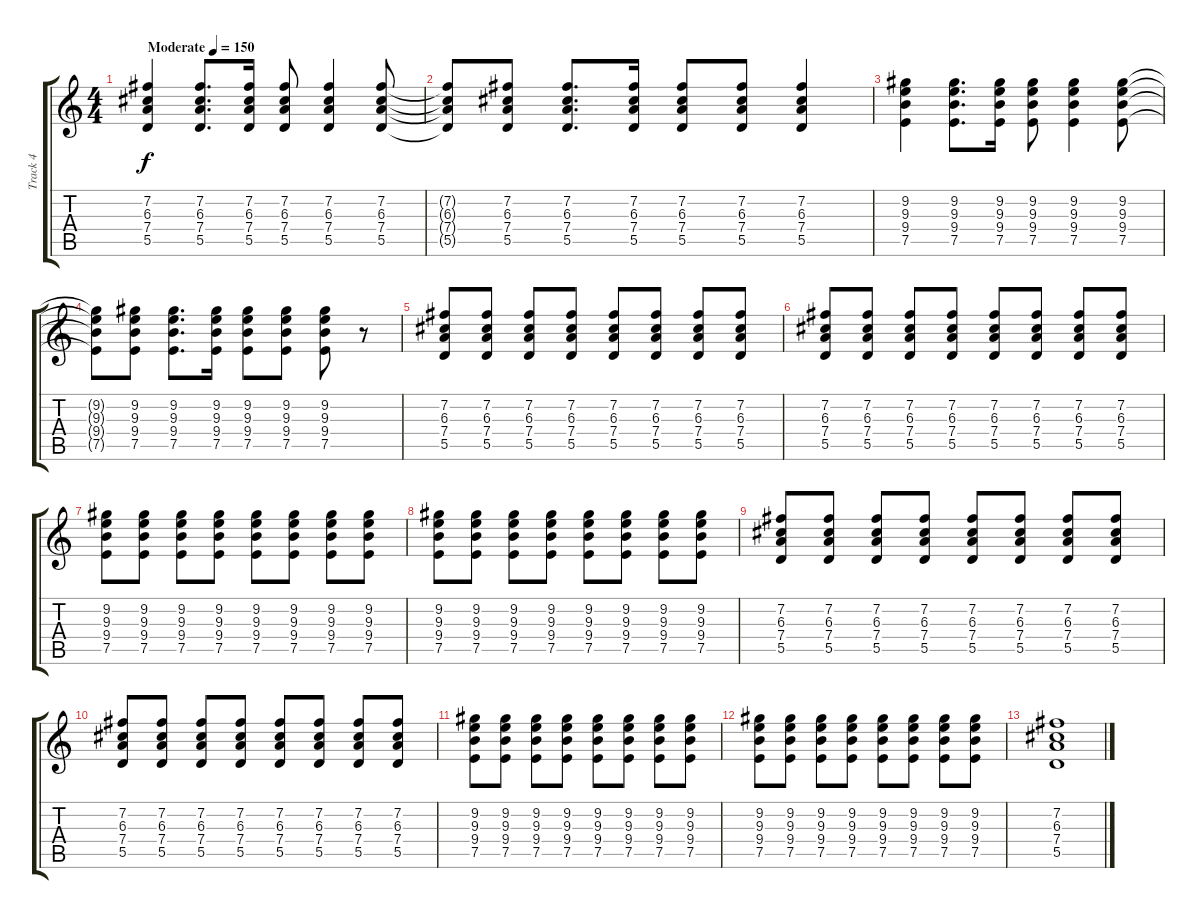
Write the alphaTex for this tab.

\track ("Track 4" "Track 4") {instrument acousticguitarsteel}
\staff {score tabs}
\tuning (E4 B3 G3 D3 A2 E2) {hide}
\ts (4 4)
\tempo (150 "Moderate")
\clef g2
\ks c
(7.2 6.3 7.4 5.5).4{dy f instrument acousticguitarsteel} (7.2 6.3 7.4 5.5).8{d} (7.2 6.3 7.4 5.5).16 (7.2 6.3 7.4 5.5).8 (7.2 6.3 7.4 5.5).4 (7.2 6.3 7.4 5.5).8 |
(7.2{t} 6.3{t} 7.4{t} 5.5{t}).8 (7.2 6.3 7.4 5.5).8 (7.2 6.3 7.4 5.5).8{d} (7.2 6.3 7.4 5.5).16 (7.2 6.3 7.4 5.5).8 (7.2 6.3 7.4 5.5).8 (7.2 6.3 7.4 5.5).4 |
(9.2 9.3 9.4 7.5).4 (9.2 9.3 9.4 7.5).8{d} (9.2 9.3 9.4 7.5).16 (9.2 9.3 9.4 7.5).8 (9.2 9.3 9.4 7.5).4 (9.2 9.3 9.4 7.5).8 |
(9.2{t} 9.3{t} 9.4{t} 7.5{t}).8 (9.2 9.3 9.4 7.5).8 (9.2 9.3 9.4 7.5).8{d} (9.2 9.3 9.4 7.5).16 (9.2 9.3 9.4 7.5).8 (9.2 9.3 9.4 7.5).8 (9.2 9.3 9.4 7.5).8 r.8 |
(7.2 6.3 7.4 5.5).8 (7.2 6.3 7.4 5.5).8 (7.2 6.3 7.4 5.5).8 (7.2 6.3 7.4 5.5).8 (7.2 6.3 7.4 5.5).8 (7.2 6.3 7.4 5.5).8 (7.2 6.3 7.4 5.5).8 (7.2 6.3 7.4 5.5).8 |
(7.2 6.3 7.4 5.5).8 (7.2 6.3 7.4 5.5).8 (7.2 6.3 7.4 5.5).8 (7.2 6.3 7.4 5.5).8 (7.2 6.3 7.4 5.5).8 (7.2 6.3 7.4 5.5).8 (7.2 6.3 7.4 5.5).8 (7.2 6.3 7.4 5.5).8 |
(9.2 9.3 9.4 7.5).8 (9.2 9.3 9.4 7.5).8 (9.2 9.3 9.4 7.5).8 (9.2 9.3 9.4 7.5).8 (9.2 9.3 9.4 7.5).8 (9.2 9.3 9.4 7.5).8 (9.2 9.3 9.4 7.5).8 (9.2 9.3 9.4 7.5).8 |
(9.2 9.3 9.4 7.5).8 (9.2 9.3 9.4 7.5).8 (9.2 9.3 9.4 7.5).8 (9.2 9.3 9.4 7.5).8 (9.2 9.3 9.4 7.5).8 (9.2 9.3 9.4 7.5).8 (9.2 9.3 9.4 7.5).8 (9.2 9.3 9.4 7.5).8 |
(7.2 6.3 7.4 5.5).8 (7.2 6.3 7.4 5.5).8 (7.2 6.3 7.4 5.5).8 (7.2 6.3 7.4 5.5).8 (7.2 6.3 7.4 5.5).8 (7.2 6.3 7.4 5.5).8 (7.2 6.3 7.4 5.5).8 (7.2 6.3 7.4 5.5).8 |
(7.2 6.3 7.4 5.5).8 (7.2 6.3 7.4 5.5).8 (7.2 6.3 7.4 5.5).8 (7.2 6.3 7.4 5.5).8 (7.2 6.3 7.4 5.5).8 (7.2 6.3 7.4 5.5).8 (7.2 6.3 7.4 5.5).8 (7.2 6.3 7.4 5.5).8 |
(9.2 9.3 9.4 7.5).8 (9.2 9.3 9.4 7.5).8 (9.2 9.3 9.4 7.5).8 (9.2 9.3 9.4 7.5).8 (9.2 9.3 9.4 7.5).8 (9.2 9.3 9.4 7.5).8 (9.2 9.3 9.4 7.5).8 (9.2 9.3 9.4 7.5).8 |
(9.2 9.3 9.4 7.5).8 (9.2 9.3 9.4 7.5).8 (9.2 9.3 9.4 7.5).8 (9.2 9.3 9.4 7.5).8 (9.2 9.3 9.4 7.5).8 (9.2 9.3 9.4 7.5).8 (9.2 9.3 9.4 7.5).8 (9.2 9.3 9.4 7.5).8 |
(7.2 6.3 7.4 5.5).1
